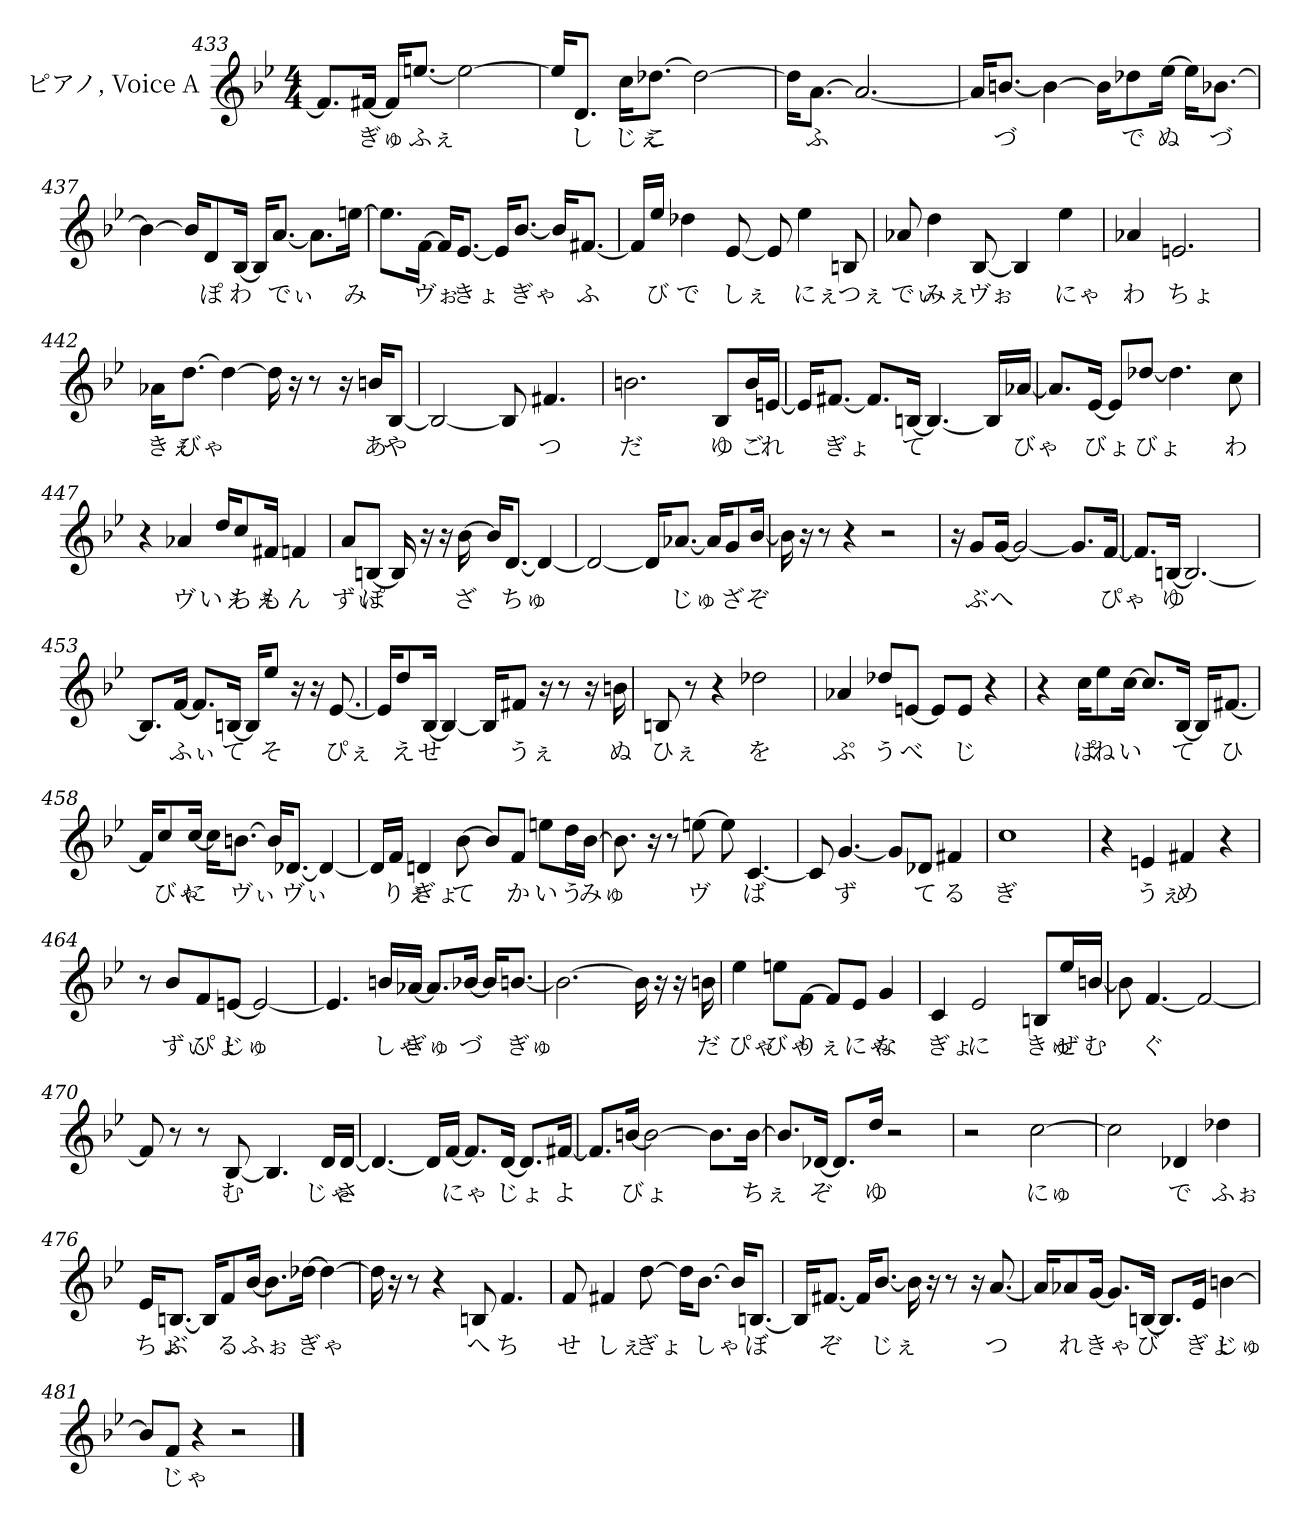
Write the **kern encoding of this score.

**kern	**text
*part1	*part1
*staff1	*staff1
*I"ピアノ, Voice A	*
*clefG2	*
*k[b-e-]	*
*M4/4	*
=433	=433
8.f/L]	.
!	!LO:LY:b
[16f#X/Jk	ぎゅ
16f#/KL]	.
!	!LO:LY:b
[8.een/J	ふぇ
2ee\_	.
!!LO:LB:g=z
=434	=434
16ee/KL]	.
!	!LO:LY:b
8.d/J	し
!	!LO:LY:b
16cc\KL	じぇ
!	!LO:LY:b
[8.dd-X\J	こ
2dd-\_	.
=435	=435
16dd-\KL]	.
!	!LO:LY:b
[8.a\J	ふ
2.a/_	.
=436	=436
16a/KL]	.
!	!LO:LY:b
[8.bn/J	づ
4b\_	.
16b\KL]	.
!	!LO:LY:b
8dd-X\	で
!	!LO:LY:b
[16ee-\Jk	ぬ
16ee-\KL]	.
!	!LO:LY:b
[8.b-X\J	づ
=437	=437
4b-\_	.
16b-/KL]	.
!	!LO:LY:b
8d/	ぽ
!	!LO:LY:b
[16B-/Jk	わ
16B-/KL]	.
!	!LO:LY:b
[8.a/J	でぃ
8.a\L]	.
!	!LO:LY:b
[16een\Jk	み
=438	=438
8.ee\L]	.
!	!LO:LY:b
[16f\Jk	ヴぉ
16f/KL]	.
!	!LO:LY:b
[8.e-/J	きょ
16e-/KL]	.
!	!LO:LY:b
[8.b-/J	ぎゃ
16b-/KL]	.
!	!LO:LY:b
[8.f#X/J	ふ
!!LO:LB:g=z
=439	=439
16f#/LL]	.
!	!LO:LY:b
16ee-/JJ	び
!	!LO:LY:b
4dd-X\	で
!	!LO:LY:b
[8e-/	しぇ
8e-/]	.
!	!LO:LY:b
4ee-\	にぇ
!	!LO:LY:b
8Bn/	つぇ
=440	=440
!	!LO:LY:b
8a-X/	でぃ
!	!LO:LY:b
4dd\	みぇ
!	!LO:LY:b
[8B-/	ヴぉ
4B-/]	.
!	!LO:LY:b
4ee-\	にゃ
=441	=441
!	!LO:LY:b
4a-X/	わ
!	!LO:LY:b
2.en/	ちょ
=442	=442
!	!LO:LY:b
16a-X\KL	きぇ
!	!LO:LY:b
[8.dd\J	びゃ
4dd\_	.
16dd\]	.
16r	.
8r	.
16r	.
!	!LO:LY:b
16bn/KL	あ
!	!LO:LY:b
[8B-/J	や
=443	=443
2B-/_	.
8B-/]	.
!	!LO:LY:b
4.f#X/	つ
!!LO:LB:g=z
=444	=444
!	!LO:LY:b
2.bn\	だ
!	!LO:LY:b
8B-/L	ゆ
!	!LO:LY:b
16b/L	ご
!	!LO:LY:b
[16en/JJ	れ
=445	=445
16e/KL]	.
!	!LO:LY:b
[8.f#X/J	ぎょ
8.f#/L]	.
!	!LO:LY:b
[16Bn/Jk	て
4.B/_	.
16B/LL]	.
!	!LO:LY:b
[16a-X/JJ	びゃ
=446	=446
8.a-/L]	.
!	!LO:LY:b
[16e-/Jk	びょ
8e-/L]	.
!	!LO:LY:b
[8dd-X/J	びょ
4.dd-\]	.
!	!LO:LY:b
8cc\	わ
=447	=447
4r	.
!	!LO:LY:b
4a-X/	ヴ
!	!LO:LY:b
16dd/KL	いぇ
!	!LO:LY:b
8cc/	ちぇ
!	!LO:LY:b
16f#X/Jk	も
!	!LO:LY:b
4fn/	ん
!!LO:LB:g=z
=448	=448
!	!LO:LY:b
8a/L	ずぃ
!	!LO:LY:b
[8Bn/J	ぽ
16B/]	.
16r	.
16r	.
!	!LO:LY:b
[16b-\	ざ
16b-/KL]	.
!	!LO:LY:b
[8.d/J	ちゅ
4d/_	.
=449	=449
2d/_	.
16d/KL]	.
!	!LO:LY:b
[8.a-X/J	じゅ
16a-/KL]	.
!	!LO:LY:b
8g/	ざ
!	!LO:LY:b
[16b-/Jk	ぞ
=450	=450
16b-\]	.
16r	.
8r	.
4r	.
2r	.
=451	=451
16r	.
!	!LO:LY:b
8g/L	ぶ
!	!LO:LY:b
[16g/Jk	へ
2g/_	.
8.g/L]	.
!	!LO:LY:b
[16f/Jk	ぴゃ
=452	=452
8.f/L]	.
!	!LO:LY:b
[16Bn/Jk	ゆ
2.B/_	.
!!LO:LB:g=z
=453	=453
8.B/L]	.
!	!LO:LY:b
[16f/Jk	ふぃ
8.f/L]	.
!	!LO:LY:b
[16Bn/Jk	て
16B/KL]	.
!	!LO:LY:b
8ee-/J	そ
16r	.
16r	.
!	!LO:LY:b
[8.e-/	ぴぇ
=454	=454
16e-/KL]	.
!	!LO:LY:b
8dd/	え
!	!LO:LY:b
[16B-/Jk	せ
4B-/_	.
16B-/KL]	.
!	!LO:LY:b
8f#X/J	うぇ
16r	.
8r	.
16r	.
!	!LO:LY:b
16bn\	ぬ
=455	=455
!	!LO:LY:b
8Bn/	ひぇ
8r	.
4r	.
!	!LO:LY:b
2dd-X\	を
=456	=456
!	!LO:LY:b
4a-X/	ぷ
!	!LO:LY:b
8dd-X/L	う
!	!LO:LY:b
[8en/J	べ
8e/L]	.
!	!LO:LY:b
8e/J	じ
4r	.
!!LO:PB:g=z
=457	=457
4r	.
!	!LO:LY:b
16cc\KL	ぱ
!	!LO:LY:b
8ee-\	ね
!	!LO:LY:b
[16cc\Jk	い
8.cc/L]	.
!	!LO:LY:b
[16B-/Jk	て
16B-/KL]	.
!	!LO:LY:b
[8.f#X/J	ひ
=458	=458
16f#/KL]	.
!	!LO:LY:b
8cc/	びゃ
!	!LO:LY:b
[16cc/Jk	に
16cc\KL]	.
!	!LO:LY:b
[8.bn\J	ヴぃ
16b/KL]	.
!	!LO:LY:b
[8.d-X/J	ヴぃ
4d-/_	.
=459	=459
16d-/LL]	.
!	!LO:LY:b
16f/JJ	りぇ
!	!LO:LY:b
4dn/	ぎょ
!	!LO:LY:b
[8b-\	て
8b-/L]	.
!	!LO:LY:b
8f/J	か
!	!LO:LY:b
8een\L	い
!	!LO:LY:b
16dd\L	う
!	!LO:LY:b
[16b-\JJ	みゅ
=460	=460
8.b-\]	.
16r	.
8r	.
!	!LO:LY:b
[8een\	ヴ
8ee\]	.
!	!LO:LY:b
[4.c/	ば
!!LO:LB:g=z
=461	=461
8c/]	.
!	!LO:LY:b
[4.g/	ず
8g/L]	.
!	!LO:LY:b
8d-X/J	て
!	!LO:LY:b
4f#X/	る
=462	=462
!	!LO:LY:b
1cc	ぎ
=463	=463
4r	.
!	!LO:LY:b
4en/	うぇ
!	!LO:LY:b
4f#X/	め
4r	.
=464	=464
8r	.
!	!LO:LY:b
8b-/L	ずぃ
!	!LO:LY:b
8f/	ぴょ
!	!LO:LY:b
[8en/J	じゅ
2e/_	.
=465	=465
4.e/]	.
!	!LO:LY:b
16bn/LL	しゃ
!	!LO:LY:b
[16a-X/JJ	ぎゅ
8.a-/L]	.
!	!LO:LY:b
[16b-X/Jk	づ
16b-/KL]	.
!	!LO:LY:b
[8.bn/J	ぎゅ
=466	=466
2.b\_	.
16b\]	.
16r	.
16r	.
!	!LO:LY:b
16bn\	だ
!!LO:LB:g=z
=467	=467
!	!LO:LY:b
4ee-\	ぴゃ
!	!LO:LY:b
8een\L	びゃ
!	!LO:LY:b
[8f\J	りぇ
8f/L]	.
!	!LO:LY:b
8e-/J	にゃ
!	!LO:LY:b
4g/	な
=468	=468
!	!LO:LY:b
4c/	ぎょ
!	!LO:LY:b
2e-/	に
!	!LO:LY:b
8Bn/L	きゅ
!	!LO:LY:b
16ee-/L	ぜ
!	!LO:LY:b
[16bn/JJ	む
=469	=469
8b\]	.
!	!LO:LY:b
[4.f/	ぐ
2f/_	.
=470	=470
8f/]	.
8r	.
8r	.
!	!LO:LY:b
[8B-/	む
4.B-/]	.
!	!LO:LY:b
16d/LL	じゃ
!	!LO:LY:b
[16d/JJ	さ
=471	=471
4.d/_	.
16d/LL]	.
!	!LO:LY:b
[16f/JJ	にゃ
8.f/L]	.
!	!LO:LY:b
[16d/Jk	じょ
8.d/L]	.
!	!LO:LY:b
[16f#X/Jk	よ
!!LO:LB:g=z
=472	=472
8.f#/L]	.
!	!LO:LY:b
[16bn/Jk	びょ
2b\_	.
8.b\L]	.
!	!LO:LY:b
[16b\Jk	ちぇ
=473	=473
8.b/L]	.
!	!LO:LY:b
[16d-X/Jk	ぞ
8.d-/L]	.
!	!LO:LY:b
16dd/Jk	ゆ
2r	.
=474	=474
2r	.
!	!LO:LY:b
[2cc\	にゅ
=475	=475
2cc\]	.
!	!LO:LY:b
4d-X/	で
!	!LO:LY:b
4dd-X\	ふぉ
=476	=476
!	!LO:LY:b
16e-/KL	ちょ
!	!LO:LY:b
[8.Bn/J	ぶ
16B/KL]	.
!	!LO:LY:b
8f/	る
!	!LO:LY:b
[16b-/Jk	ふぉ
8.b-\L]	.
!	!LO:LY:b
[16dd-X\Jk	ぎゃ
4dd-\_	.
=477	=477
16dd-\]	.
16r	.
8r	.
4r	.
!	!LO:LY:b
8Bn/	へ
!	!LO:LY:b
4.f/	ち
!!LO:LB:g=z
=478	=478
!	!LO:LY:b
8f/	せ
!	!LO:LY:b
4f#X/	しぇ
!	!LO:LY:b
[8dd\	ぎょ
16dd\KL]	.
!	!LO:LY:b
[8.b-\J	しゃ
16b-/KL]	.
!	!LO:LY:b
[8.Bn/J	ぼ
=479	=479
16B/KL]	.
!	!LO:LY:b
[8.f#X/J	ぞ
16f#/KL]	.
!	!LO:LY:b
[8.b-/J	じぇ
16b-\]	.
16r	.
8r	.
16r	.
!	!LO:LY:b
[8.a/	つ
=480	=480
16a/KL]	.
!	!LO:LY:b
8a-X/	れ
!	!LO:LY:b
[16g/Jk	きゃ
8.g/L]	.
!	!LO:LY:b
[16Bn/Jk	び
8.B/L]	.
!	!LO:LY:b
16e-/Jk	ぎょ
!	!LO:LY:b
[4bn\	じゅ
=481	=481
8b/L]	.
!	!LO:LY:b
8f/J	じゃ
4r	.
2r	.
==	==
*-	*-
